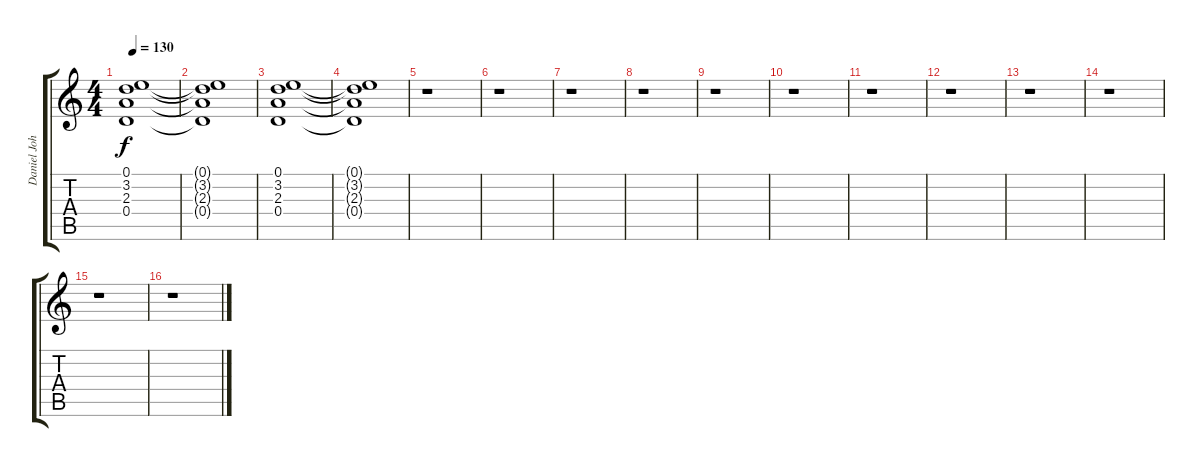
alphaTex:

\track ("Daniel Johns 3 (Gtr)" "Daniel Joh") {instrument electricguitarclean}
\staff {score tabs}
\tuning (E4 B3 G3 D3 A2 D2) {hide}
\ts (4 4)
\tempo 130
\clef g2
\ks c
(0.1 3.2 2.3 0.4).1{dy f} |
(0.1{t} 3.2{t} 2.3{t} 0.4{t}).1 |
(0.1 3.2 2.3 0.4).1 |
(0.1{t} 3.2{t} 2.3{t} 0.4{t}).1 |
r.1 |
r.1 |
r.1 |
r.1 |
r.1 |
r.1 |
r.1 |
r.1 |
r.1 |
r.1 |
r.1 |
r.1
